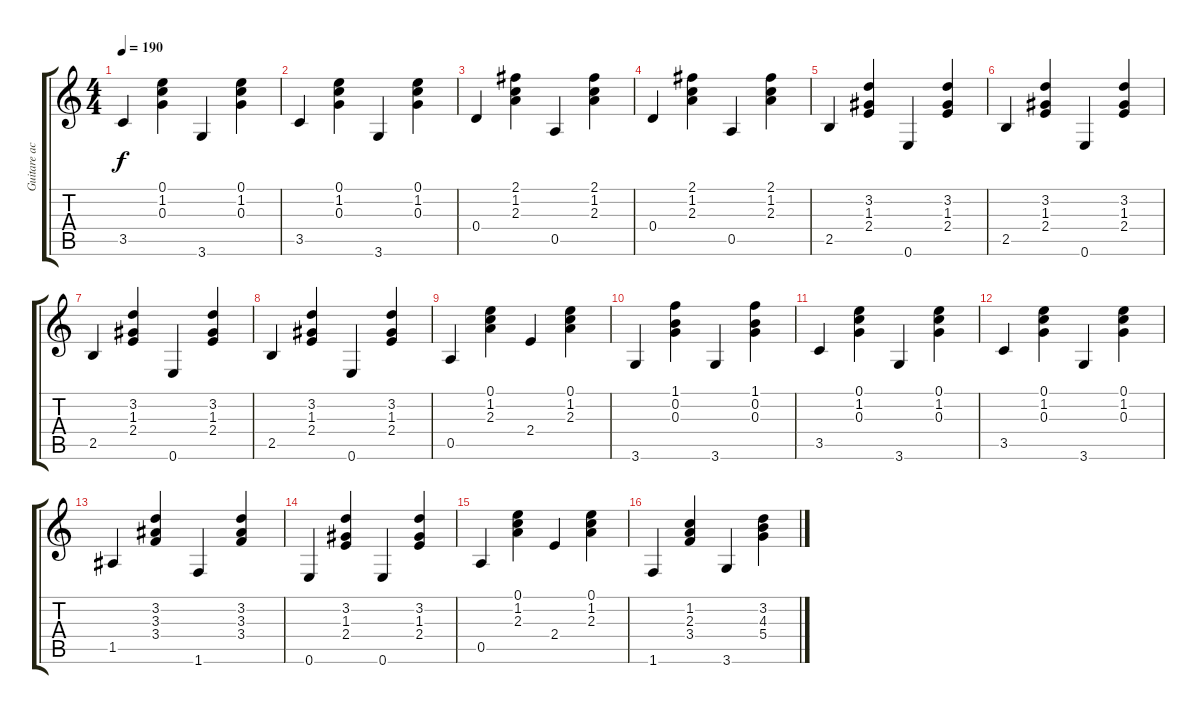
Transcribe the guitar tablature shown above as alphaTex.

\track ("Guitare accompagnement" "Guitare ac") {instrument acousticguitarnylon}
\staff {score tabs}
\tuning (E4 B3 G3 D3 A2 E2) {hide}
\ts (4 4)
\tempo 190
\clef g2
\ks c
3.5.4{dy f} (0.1 1.2 0.3).4 3.6.4 (0.1 1.2 0.3).4 |
3.5.4 (0.1 1.2 0.3).4 3.6.4 (0.1 1.2 0.3).4 |
0.4.4 (2.1 1.2 2.3).4 0.5.4 (2.1 1.2 2.3).4 |
0.4.4 (2.1 1.2 2.3).4 0.5.4 (2.1 1.2 2.3).4 |
2.5.4 (3.2 1.3 2.4).4 0.6.4 (3.2 1.3 2.4).4 |
2.5.4 (3.2 1.3 2.4).4 0.6.4 (3.2 1.3 2.4).4 |
2.5.4 (3.2 1.3 2.4).4 0.6.4 (3.2 1.3 2.4).4 |
2.5.4 (3.2 1.3 2.4).4 0.6.4 (3.2 1.3 2.4).4 |
0.5.4 (0.1 1.2 2.3).4 2.4.4 (0.1 1.2 2.3).4 |
3.6.4 (1.1 0.2 0.3).4 3.6.4 (1.1 0.2 0.3).4 |
3.5.4 (0.1 1.2 0.3).4 3.6.4 (0.1 1.2 0.3).4 |
3.5.4 (0.1 1.2 0.3).4 3.6.4 (0.1 1.2 0.3).4 |
1.5.4 (3.2 3.3 3.4).4 1.6.4 (3.2 3.3 3.4).4 |
0.6.4 (3.2 1.3 2.4).4 0.6.4 (3.2 1.3 2.4).4 |
0.5.4 (0.1 1.2 2.3).4 2.4.4 (0.1 1.2 2.3).4 |
1.6.4 (1.2 2.3 3.4).4 3.6.4 (3.2 4.3 5.4).4
